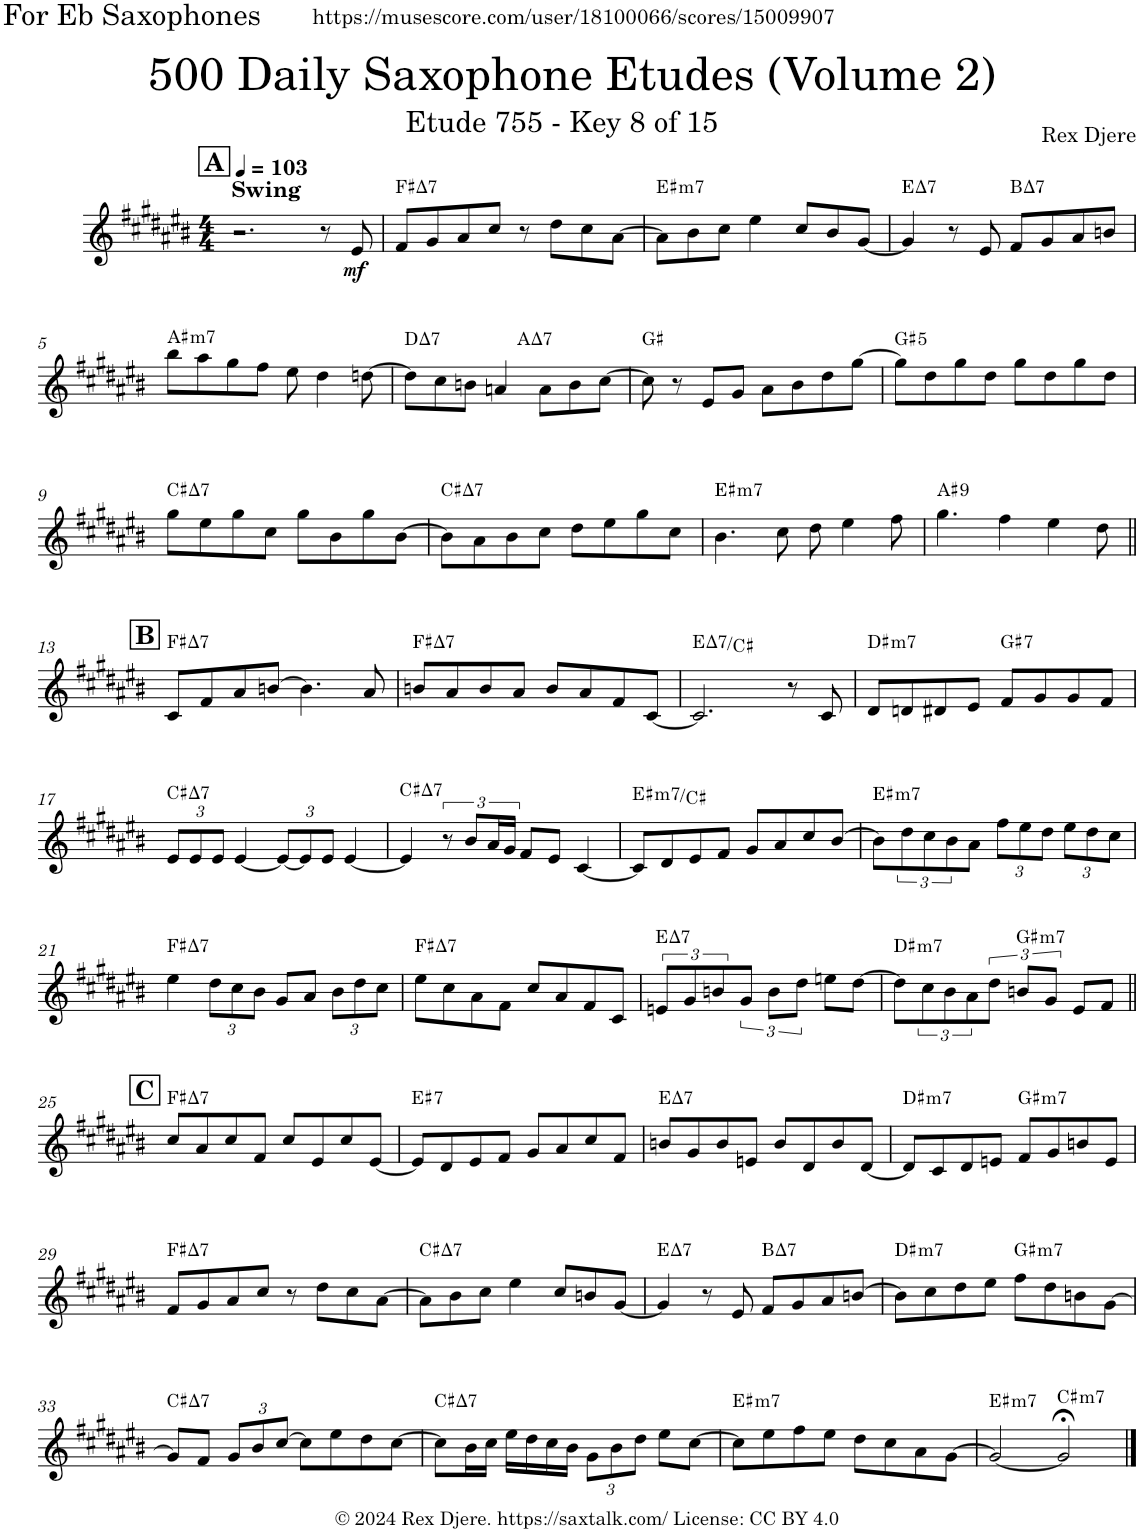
**kern	**dynam	**harte
*part1	*part1	*part1
*staff1	*staff1	*
*I"Alto Saxophone	*	*
*I'A. Sax.	*	*
*clefG2	*	*
*Trd5c9	*	*
*k[f#c#g#d#a#e#b#]	*	*
*M4/4	*	*
*MM103	*	*
!!LO:REH:place=s1:a:B:cj:fs=14:t=A
=1	=1	=1
!LO:TX:a:B:t=Swing	!	!
2.r	.	.
8r	.	.
!	!LO:DY:b	!
8e#/	mf	.
=2	=2	=2
!	!	!LO:H:kt=7
8f#/L	.	F#:maj7
8g#/	.	.
8a#/	.	.
8cc#/J	.	.
8r	.	.
8dd#\L	.	.
8cc#\	.	.
[8a#\J	.	.
=3	=3	=3
!	!	!LO:H:kt=m7
8a#\L]	.	E#:min7
8b#\	.	.
8cc#\J	.	.
4ee#\	.	.
8cc#/L	.	.
8b#/	.	.
[8g#/J	.	.
=4	=4	=4
!	!	!LO:H:kt=7
4g#/]	.	E:maj7
8r	.	.
8e#/	.	.
!	!	!LO:H:kt=7
8f#/L	.	B:maj7
8g#/	.	.
8a#/	.	.
8bn/J	.	.
!!LO:LB:g=z
=5	=5	=5
!	!	!LO:H:kt=m7
8bb#\L	.	A#:min7
8aa#\	.	.
8gg#\	.	.
8ff#\J	.	.
8ee#\	.	.
4dd#\	.	.
[8ddn\	.	.
=6	=6	=6
!	!	!LO:H:kt=7
*^	*	*
8dd\L]	2ryy	.	D:maj7
8cc#\	.	.	.
8bn\J	.	.	.
4an/	.	.	.
!	!	!	!LO:H:kt=7
.	2ryy	.	A:maj7
8a\L	.	.	.
8b\	.	.	.
[8cc#\J	.	.	.
*v	*v	*	*
=7	=7	=7
8cc#\]	.	G#:maj
8r	.	.
8e#/L	.	.
8g#/J	.	.
8a#\L	.	.
8b#\	.	.
8dd#\	.	.
[8gg#\J	.	.
=8	=8	=8
!	!	!LO:H:kt=5
8gg#\L]	.	G#:(1,5)
8dd#\	.	.
8gg#\	.	.
8dd#\J	.	.
8gg#\L	.	.
8dd#\	.	.
8gg#\	.	.
8dd#\J	.	.
!!LO:LB:g=z
=9	=9	=9
!	!	!LO:H:kt=7
8gg#\L	.	C#:maj7
8ee#\	.	.
8gg#\	.	.
8cc#\J	.	.
8gg#\L	.	.
8b#\	.	.
8gg#\	.	.
[8b#\J	.	.
=10	=10	=10
!	!	!LO:H:kt=7
8b#\L]	.	C#:maj7
8a#\	.	.
8b#\	.	.
8cc#\J	.	.
8dd#\L	.	.
8ee#\	.	.
8gg#\	.	.
8cc#\J	.	.
=11	=11	=11
!	!	!LO:H:kt=m7
4.b#\	.	E#:min7
8cc#\	.	.
8dd#\	.	.
4ee#\	.	.
8ff#\	.	.
=12	=12	=12
!	!	!LO:H:kt=9
4.gg#\	.	A#:9
4ff#\	.	.
4ee#\	.	.
8dd#\	.	.
!!LO:LB:g=z
!!LO:REH:place=s1:a:B:cj:fs=14:t=B
=13||	=13||	=13||
!	!	!LO:H:kt=7
8c#/L	.	F#:maj7
8f#/	.	.
8a#/	.	.
[8bn/J	.	.
4.b\]	.	.
8a#/	.	.
=14	=14	=14
!	!	!LO:H:kt=7
8bn/L	.	F#:maj7
8a#/	.	.
8b/	.	.
8a#/J	.	.
8b/L	.	.
8a#/	.	.
8f#/	.	.
[8c#/J	.	.
=15	=15	=15
!	!	!LO:H:kt=7
2.c#/]	.	E:maj7/6
8r	.	.
8c#/	.	.
=16	=16	=16
!	!	!LO:H:kt=m7
8d#/L	.	D#:min7
8dn/	.	.
8d#X/	.	.
8e#/J	.	.
!	!	!LO:H:kt=7
8f#/L	.	G#:7
8g#/	.	.
8g#/	.	.
8f#/J	.	.
!!LO:LB:g=z
=17	=17	=17
*Xbrackettup	*	*
!	!	!LO:H:kt=7
12e#/L	.	C#:maj7
12e#/	.	.
12e#/J	.	.
[4e#/	.	.
12e#/L_	.	.
12e#/]	.	.
12e#/J	.	.
[4e#/	.	.
=18	=18	=18
!	!	!LO:H:kt=7
4e#/]	.	C#:maj7
*brackettup	*	*
12r	.	.
12b#/L	.	.
24a#/L	.	.
24g#/JJ	.	.
8f#/L	.	.
8e#/J	.	.
[4c#/	.	.
=19	=19	=19
!	!	!LO:H:kt=m7
8c#/L]	.	E#:min7/b6
8d#/	.	.
8e#/	.	.
8f#/J	.	.
8g#/L	.	.
8a#/	.	.
8cc#/	.	.
[8b#/J	.	.
=20	=20	=20
!	!	!LO:H:kt=m7
8b#\L]	.	E#:min7
12dd#\	.	.
12cc#\	.	.
12b#\	.	.
8a#\J	.	.
*Xbrackettup	*	*
12ff#\L	.	.
12ee#\	.	.
12dd#\J	.	.
12ee#\L	.	.
12dd#\	.	.
12cc#\J	.	.
!!LO:LB:g=z
=21	=21	=21
!	!	!LO:H:kt=7
4ee#\	.	F#:maj7
12dd#\L	.	.
12cc#\	.	.
12b#\J	.	.
8g#/L	.	.
8a#/J	.	.
12b#\L	.	.
12dd#\	.	.
12cc#\J	.	.
=22	=22	=22
!	!	!LO:H:kt=7
8ee#\L	.	F#:maj7
8cc#\	.	.
8a#\	.	.
8f#\J	.	.
8cc#/L	.	.
8a#/	.	.
8f#/	.	.
8c#/J	.	.
=23	=23	=23
!	!	!LO:H:kt=7
8en/L	.	E:maj7
8g#/	.	.
8bn/	.	.
8g#/J	.	.
8b\L	.	.
8dd#\J	.	.
8een\L	.	.
[8dd#\J	.	.
=24	=24	=24
!	!	!LO:H:kt=m7
8dd#\L]	.	D#:min7
*brackettup	*	*
12cc#\	.	.
12b#\	.	.
12a#\	.	.
8dd#\J	.	.
!	!	!LO:H:kt=m7
8bn/L	.	G#:min7
8g#/J	.	.
8e#/L	.	.
8f#/J	.	.
!!LO:LB:g=z
!!LO:REH:place=s1:a:B:cj:fs=14:t=C
=25||	=25||	=25||
!	!	!LO:H:kt=7
8cc#/L	.	F#:maj7
8a#/	.	.
8cc#/	.	.
8f#/J	.	.
8cc#/L	.	.
8e#/	.	.
8cc#/	.	.
[8e#/J	.	.
=26	=26	=26
!	!	!LO:H:kt=7
8e#/L]	.	E#:7
8d#/	.	.
8e#/	.	.
8f#/J	.	.
8g#/L	.	.
8a#/	.	.
8cc#/	.	.
8f#/J	.	.
=27	=27	=27
!	!	!LO:H:kt=7
8bn/L	.	E:maj7
8g#/	.	.
8b/	.	.
8en/J	.	.
8b/L	.	.
8d#/	.	.
8b/	.	.
[8d#/J	.	.
=28	=28	=28
!	!	!LO:H:kt=m7
8d#/L]	.	D#:min7
8c#/	.	.
8d#/	.	.
8en/J	.	.
!	!	!LO:H:kt=m7
8f#/L	.	G#:min7
8g#/	.	.
8bn/	.	.
8e/J	.	.
!!LO:LB:g=z
=29	=29	=29
!	!	!LO:H:kt=7
8f#/L	.	F#:maj7
8g#/	.	.
8a#/	.	.
8cc#/J	.	.
8r	.	.
8dd#\L	.	.
8cc#\	.	.
[8a#\J	.	.
=30	=30	=30
!	!	!LO:H:kt=7
8a#\L]	.	C#:maj7
8b#\	.	.
8cc#\J	.	.
4ee#\	.	.
8cc#/L	.	.
8bn/	.	.
[8g#/J	.	.
=31	=31	=31
!	!	!LO:H:kt=7
4g#/]	.	E:maj7
8r	.	.
8e#/	.	.
!	!	!LO:H:kt=7
8f#/L	.	B:maj7
8g#/	.	.
8a#/	.	.
[8bn/J	.	.
=32	=32	=32
!	!	!LO:H:kt=m7
8b\L]	.	D#:min7
8cc#\	.	.
8dd#\	.	.
8ee#\J	.	.
!	!	!LO:H:kt=m7
8ff#\L	.	G#:min7
8dd#\	.	.
8bn\	.	.
[8g#\J	.	.
!!LO:LB:g=z
=33	=33	=33
!	!	!LO:H:kt=7
8g#/L]	.	C#:maj7
8f#/J	.	.
*Xbrackettup	*	*
12g#/L	.	.
12b#/	.	.
[12cc#/J	.	.
8cc#\L]	.	.
8ee#\	.	.
8dd#\	.	.
[8cc#\J	.	.
=34	=34	=34
!	!	!LO:H:kt=7
8cc#\L]	.	C#:maj7
16b#\L	.	.
16cc#\JJ	.	.
16ee#\LL	.	.
16dd#\	.	.
16cc#\	.	.
16b#\JJ	.	.
12g#\L	.	.
12b#\	.	.
12dd#\J	.	.
8ee#\L	.	.
[8cc#\J	.	.
=35	=35	=35
!	!	!LO:H:kt=m7
8cc#\L]	.	E#:min7
8ee#\	.	.
8ff#\	.	.
8ee#\J	.	.
8dd#\L	.	.
8cc#\	.	.
8a#\	.	.
[8g#\J	.	.
=36	=36	=36
!	!	!LO:H:kt=m7
2g#/_	.	E#:min7
!	!	!LO:H:kt=m7
2g#;</]	.	C#:min7
==	==	==
*-	*-	*-
